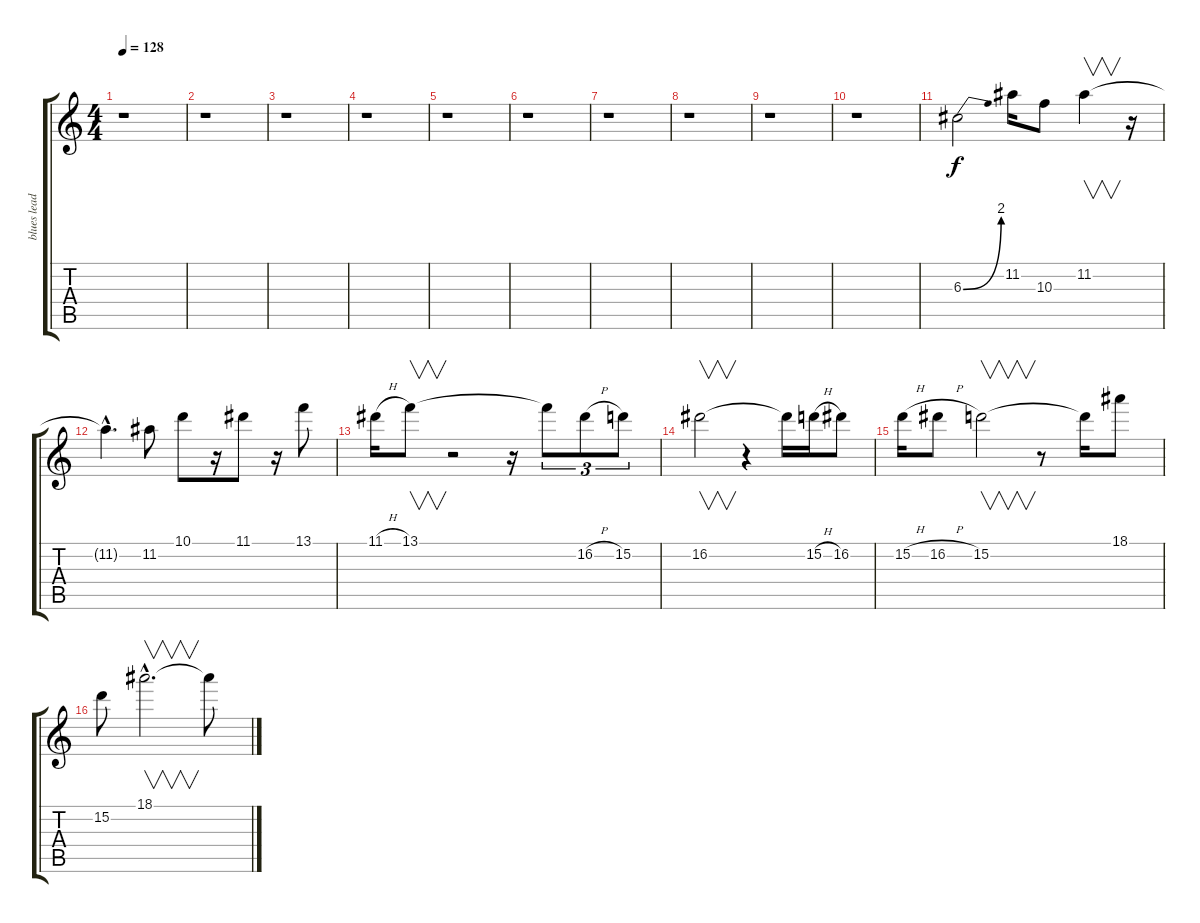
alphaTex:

\track ("blues lead" "blues lead") {instrument distortionguitar}
\staff {score tabs}
\tuning (E4 B3 G3 D3 A2 E2) {hide}
\ts (4 4)
\tempo 128
\clef g2
\ks c
r.1{dy f} |
r.1 |
r.1 |
r.1 |
r.1 |
r.1 |
r.1 |
r.1 |
r.1 |
r.1 |
6.3{be (bend 0 0 60 8)}.2 11.2.16 10.3.8 11.2.4{v} r.16 |
11.2{hac t}.4{d} 11.2.8 10.1.8 r.16 11.1.8 r.16 13.1.8 |
11.1{h}.16 13.1.8{v} r.2 r.16 13.1{t}.8{tu (3 2)} 16.2{h}.8{tu (3 2)} 15.2.8{tu (3 2)} |
16.2.2{v} r.4 16.2{t}.16 15.2{h}.16 16.2.8 |
15.2{h}.16 16.2{h}.8 15.2.2{v} r.8 15.2{t}.16 18.1.8 |
15.2.8 18.1{hac}.2{v d} 18.1{t}.8
